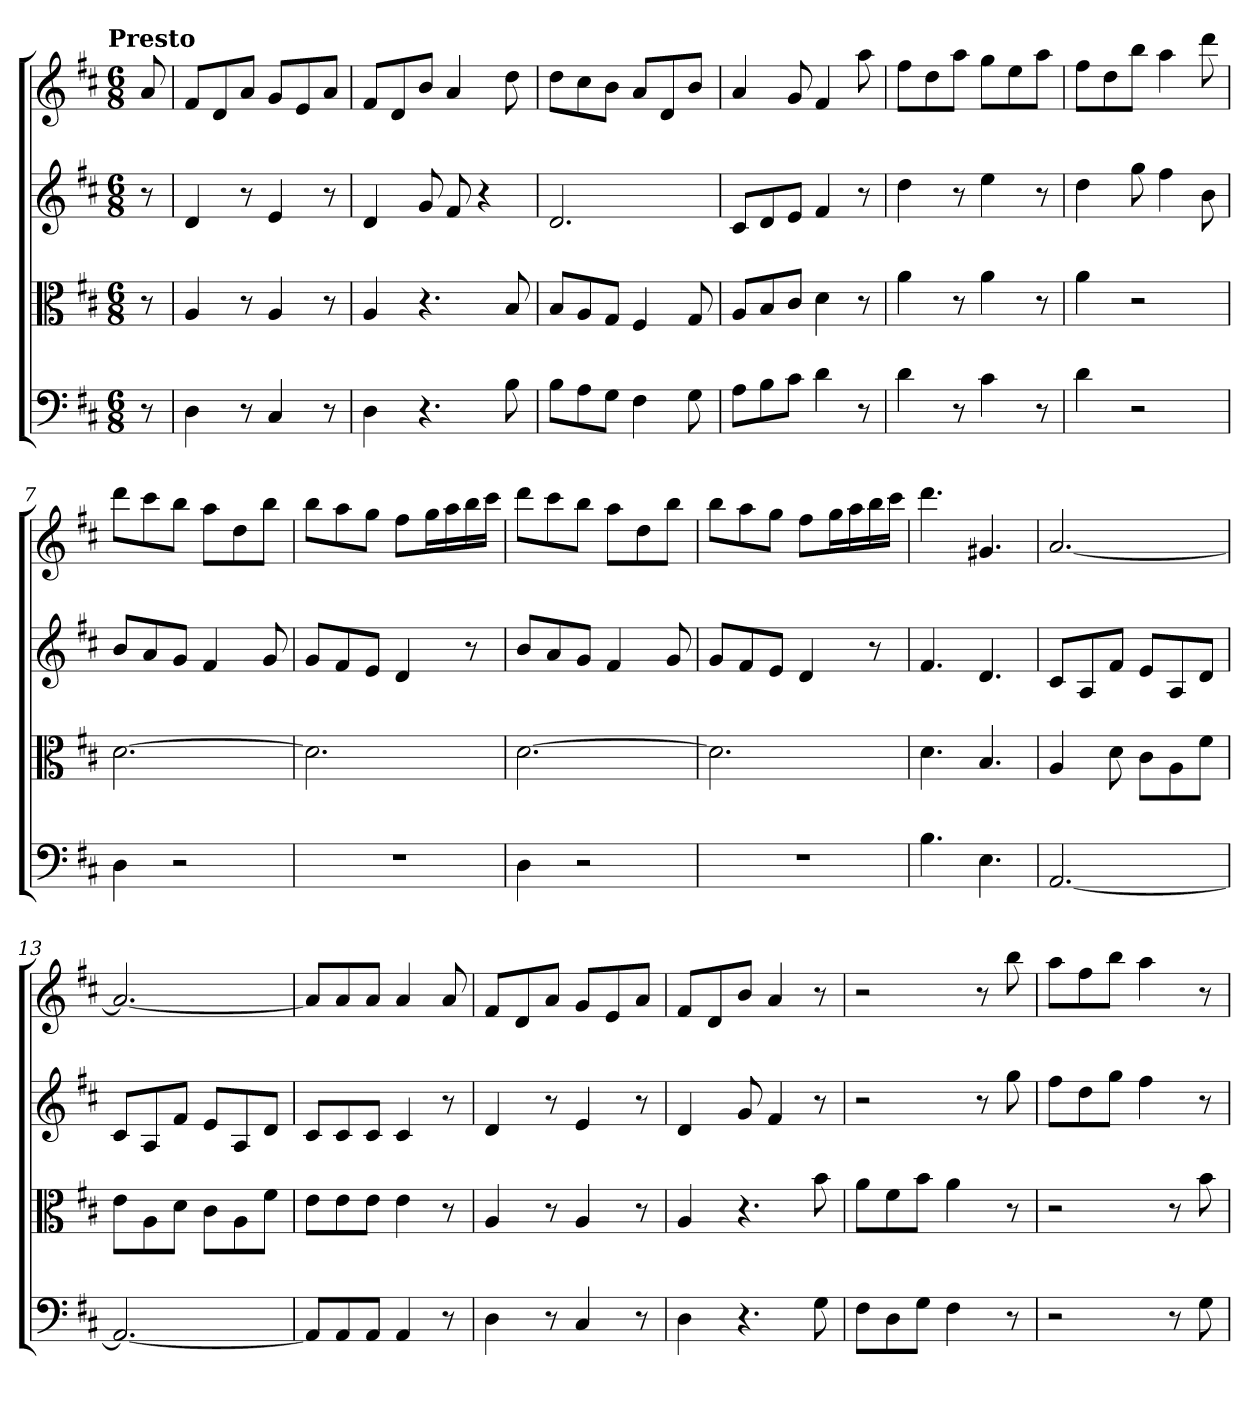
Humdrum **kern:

**kern	**kern	**kern	**kern
*part4	*part3	*part2	*part1
*staff4	*staff3	*staff2	*staff1
*clefF4	*clefC3	*	*
*k[f#c#]	*k[f#c#]	*k[f#c#]	*k[f#c#]
*D:	*D:	*D:	*D:
!!LO:TX:omd:t=Presto
*M6/8	*M6/8	*M6/8	*M6/8
*MM132	*MM132	*MM132	*MM132
=	=	=	=
8r	8r	8r	8a
=1	=1	=1	=1
4D	4A	4d	8f#L
.	.	.	8d
8r	8r	8r	8aJ
4C#	4A	4e	8gL
.	.	.	8e
8r	8r	8r	8aJ
=2	=2	=2	=2
4D	4A	4d	8f#L
.	.	.	8d
4.r	4.r	8g	8bJ
.	.	8f#	4a
.	.	4r	.
8B	8B	.	8dd
=3	=3	=3	=3
8B\L	8B/L	2.d	8ddL
8A\	8A/	.	8cc#
8G\J	8G/J	.	8bJ
4F#	4F#	.	8aL
.	.	.	8d
8G	8G	.	8bJ
=4	=4	=4	=4
8A\L	8A/L	8c#L	4a
8B\	8B/	8d	.
8c#\J	8c#/J	8eJ	8g
4d	4d	4f#	4f#
8r	8r	8r	8aa
=5	=5	=5	=5
4d	4a	4dd	8ff#L
.	.	.	8dd
8r	8r	8r	8aaJ
4c#	4a	4ee	8ggL
.	.	.	8ee
8r	8r	8r	8aaJ
=6	=6	=6	=6
4d	4a	4dd	8ff#L
.	.	.	8dd
2r	2r	8gg	8bbJ
.	.	4ff#	4aa
.	.	8b	8ddd
=7	=7	=7	=7
4D	[2.d	8bL	8dddL
.	.	8a	8ccc#
2r	.	8gJ	8bbJ
.	.	4f#	8aaL
.	.	.	8dd
.	.	8g	8bbJ
=8	=8	=8	=8
2.r	2.d]	8gL	8bbL
.	.	8f#	8aa
.	.	8eJ	8ggJ
.	.	4d	8ff#L
.	.	.	16ggL
.	.	.	16aa
.	.	8r	16bb
.	.	.	16ccc#JJ
=9	=9	=9	=9
4D	[2.d	8bL	8dddL
.	.	8a	8ccc#
2r	.	8gJ	8bbJ
.	.	4f#	8aaL
.	.	.	8dd
.	.	8g	8bbJ
=10	=10	=10	=10
2.r	2.d]	8gL	8bbL
.	.	8f#	8aa
.	.	8eJ	8ggJ
.	.	4d	8ff#L
.	.	.	16ggL
.	.	.	16aa
.	.	8r	16bb
.	.	.	16ccc#JJ
=11	=11	=11	=11
4.B	4.d	4.f#	4.ddd
4.E	4.B	4.d	4.g#X
=12	=12	=12	=12
[2.AA	4A	8c#L	[2.a
.	.	8A	.
.	8d	8f#J	.
.	8c#\L	8eL	.
.	8A\	8A	.
.	8f#\J	8dJ	.
=13	=13	=13	=13
2.AA_	8e\L	8c#L	2.a_
.	8A\	8A	.
.	8d\J	8f#J	.
.	8c#\L	8eL	.
.	8A\	8A	.
.	8f#\J	8dJ	.
=14	=14	=14	=14
8AA/L]	8e\L	8c#L	8aL]
8AA/	8e\	8c#	8a
8AA/J	8e\J	8c#J	8aJ
4AA	4e	4c#	4a
8r	8r	8r	8a
=15	=15	=15	=15
4D	4A	4d	8f#L
.	.	.	8d
8r	8r	8r	8aJ
4C#	4A	4e	8gL
.	.	.	8e
8r	8r	8r	8aJ
=16	=16	=16	=16
4D	4A	4d	8f#L
.	.	.	8d
4.r	4.r	8g	8bJ
.	.	4f#	4a
8G	8b	8r	8r
=17	=17	=17	=17
8F#\L	8a\L	2r	2r
8D\	8f#\	.	.
8G\J	8b\J	.	.
4F#	4a	.	.
.	.	8r	8r
8r	8r	8gg	8bb
=18	=18	=18	=18
2r	2r	8ff#L	8aaL
.	.	8dd	8ff#
.	.	8ggJ	8bbJ
.	.	4ff#	4aa
8r	8r	.	.
8G	8b	8r	8r
=	=	=	=
*-	*-	*-	*-
